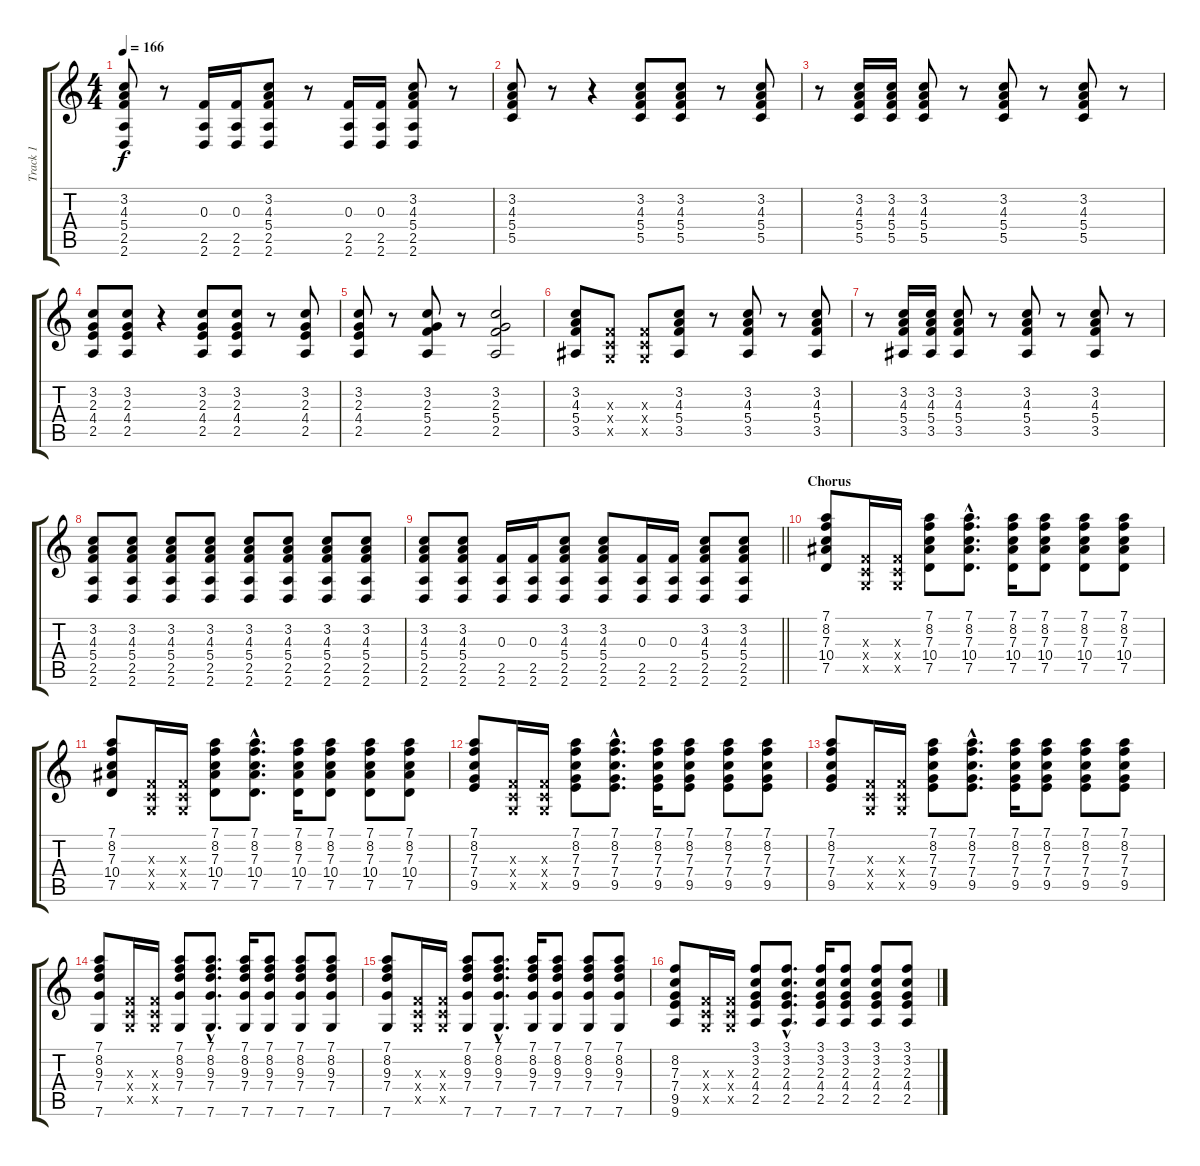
\track ("Track 1" "Track 1") {instrument electricguitarjazz}
\staff {score tabs}
\tuning (D4 A3 F3 C3 G2 C2) {hide}
\ts (4 4)
\tempo 166
\clef g2
\ks c
(3.2 4.3 5.4 2.5 2.6).8{dy f} r.8 (0.3 2.5 2.6).16 (0.3 2.5 2.6).16 (3.2 4.3 5.4 2.5 2.6).8 r.8 (0.3 2.5 2.6).16 (0.3 2.5 2.6).16 (3.2 4.3 5.4 2.5 2.6).8 r.8 |
(3.2 4.3 5.4 5.5).8 r.8 r.4 (3.2 4.3 5.4 5.5).8 (3.2 4.3 5.4 5.5).8 r.8 (3.2 4.3 5.4 5.5).8 |
r.8 (3.2 4.3 5.4 5.5).16 (3.2 4.3 5.4 5.5).16 (3.2 4.3 5.4 5.5).8 r.8 (3.2 4.3 5.4 5.5).8 r.8 (3.2 4.3 5.4 5.5).8 r.8 |
(3.2 2.3 4.4 2.5).8 (3.2 2.3 4.4 2.5).8 r.4 (3.2 2.3 4.4 2.5).8 (3.2 2.3 4.4 2.5).8 r.8 (3.2 2.3 4.4 2.5).8 |
(3.2 2.3 4.4 2.5).8 r.8 (3.2 2.3 5.4 2.5).8 r.8 (3.2 2.3 5.4 2.5).2 |
(3.2 4.3 5.4 3.5).8 (0.3{x} 0.4{x} 0.5{x}).8 (0.3{x} 0.4{x} 0.5{x}).8 (3.2 4.3 5.4 3.5).8 r.8 (3.2 4.3 5.4 3.5).8 r.8 (3.2 4.3 5.4 3.5).8 |
r.8 (3.2 4.3 5.4 3.5).16 (3.2 4.3 5.4 3.5).16 (3.2 4.3 5.4 3.5).8 r.8 (3.2 4.3 5.4 3.5).8 r.8 (3.2 4.3 5.4 3.5).8 r.8 |
(3.2 4.3 5.4 2.5 2.6).8 (3.2 4.3 5.4 2.5 2.6).8 (3.2 4.3 5.4 2.5 2.6).8 (3.2 4.3 5.4 2.5 2.6).8 (3.2 4.3 5.4 2.5 2.6).8 (3.2 4.3 5.4 2.5 2.6).8 (3.2 4.3 5.4 2.5 2.6).8 (3.2 4.3 5.4 2.5 2.6).8 |
\barLineRight lightlight
(3.2 4.3 5.4 2.5 2.6).8 (3.2 4.3 5.4 2.5 2.6).8 (0.3 2.5 2.6).16 (0.3 2.5 2.6).16 (3.2 4.3 5.4 2.5 2.6).8 (3.2 4.3 5.4 2.5 2.6).8 (0.3 2.5 2.6).16 (0.3 2.5 2.6).16 (3.2 4.3 5.4 2.5 2.6).8 (3.2 4.3 5.4 2.5 2.6).8 |
\section ("" "Chorus")
(7.1 8.2 7.3 10.4 7.5).8 (0.3{x} 0.4{x} 0.5{x}).16 (0.3{x} 0.4{x} 0.5{x}).16 (7.1 8.2 7.3 10.4 7.5).8 (7.1{hac} 8.2{hac} 7.3{hac} 10.4{hac} 7.5{hac}).8{d} (7.1 8.2 7.3 10.4 7.5).16 (7.1 8.2 7.3 10.4 7.5).8 (7.1 8.2 7.3 10.4 7.5).8 (7.1 8.2 7.3 10.4 7.5).8 |
(7.1 8.2 7.3 10.4 7.5).8 (0.3{x} 0.4{x} 0.5{x}).16 (0.3{x} 0.4{x} 0.5{x}).16 (7.1 8.2 7.3 10.4 7.5).8 (7.1{hac} 8.2{hac} 7.3{hac} 10.4{hac} 7.5{hac}).8{d} (7.1 8.2 7.3 10.4 7.5).16 (7.1 8.2 7.3 10.4 7.5).8 (7.1 8.2 7.3 10.4 7.5).8 (7.1 8.2 7.3 10.4 7.5).8 |
(7.1 8.2 7.3 7.4 9.5).8 (0.3{x} 0.4{x} 0.5{x}).16 (0.3{x} 0.4{x} 0.5{x}).16 (7.1 8.2 7.3 7.4 9.5).8 (7.1{hac} 8.2{hac} 7.3{hac} 7.4{hac} 9.5{hac}).8{d} (7.1 8.2 7.3 7.4 9.5).16 (7.1 8.2 7.3 7.4 9.5).8 (7.1 8.2 7.3 7.4 9.5).8 (7.1 8.2 7.3 7.4 9.5).8 |
(7.1 8.2 7.3 7.4 9.5).8 (0.3{x} 0.4{x} 0.5{x}).16 (0.3{x} 0.4{x} 0.5{x}).16 (7.1 8.2 7.3 7.4 9.5).8 (7.1{hac} 8.2{hac} 7.3{hac} 7.4{hac} 9.5{hac}).8{d} (7.1 8.2 7.3 7.4 9.5).16 (7.1 8.2 7.3 7.4 9.5).8 (7.1 8.2 7.3 7.4 9.5).8 (7.1 8.2 7.3 7.4 9.5).8 |
(7.1 8.2 9.3 7.4 7.6).8 (0.3{x} 0.4{x} 0.5{x}).16 (0.3{x} 0.4{x} 0.5{x}).16 (7.1 8.2 9.3 7.4 7.6).8 (7.1{hac} 8.2{hac} 9.3{hac} 7.4{hac} 7.6{hac}).8{d} (7.1 8.2 9.3 7.4 7.6).16 (7.1 8.2 9.3 7.4 7.6).8 (7.1 8.2 9.3 7.4 7.6).8 (7.1 8.2 9.3 7.4 7.6).8 |
(7.1 8.2 9.3 7.4 7.6).8 (0.3{x} 0.4{x} 0.5{x}).16 (0.3{x} 0.4{x} 0.5{x}).16 (7.1 8.2 9.3 7.4 7.6).8 (7.1{hac} 8.2{hac} 9.3{hac} 7.4{hac} 7.6{hac}).8{d} (7.1 8.2 9.3 7.4 7.6).16 (7.1 8.2 9.3 7.4 7.6).8 (7.1 8.2 9.3 7.4 7.6).8 (7.1 8.2 9.3 7.4 7.6).8 |
(8.2 7.3 7.4 9.5 9.6).8 (0.3{x} 0.4{x} 0.5{x}).16 (0.3{x} 0.4{x} 0.5{x}).16 (3.1 3.2 2.3 4.4 2.5).8 (3.1{hac} 3.2{hac} 2.3{hac} 4.4{hac} 2.5{hac}).8{d} (3.1 3.2 2.3 4.4 2.5).16 (3.1 3.2 2.3 4.4 2.5).8 (3.1 3.2 2.3 4.4 2.5).8 (3.1 3.2 2.3 4.4 2.5).8
